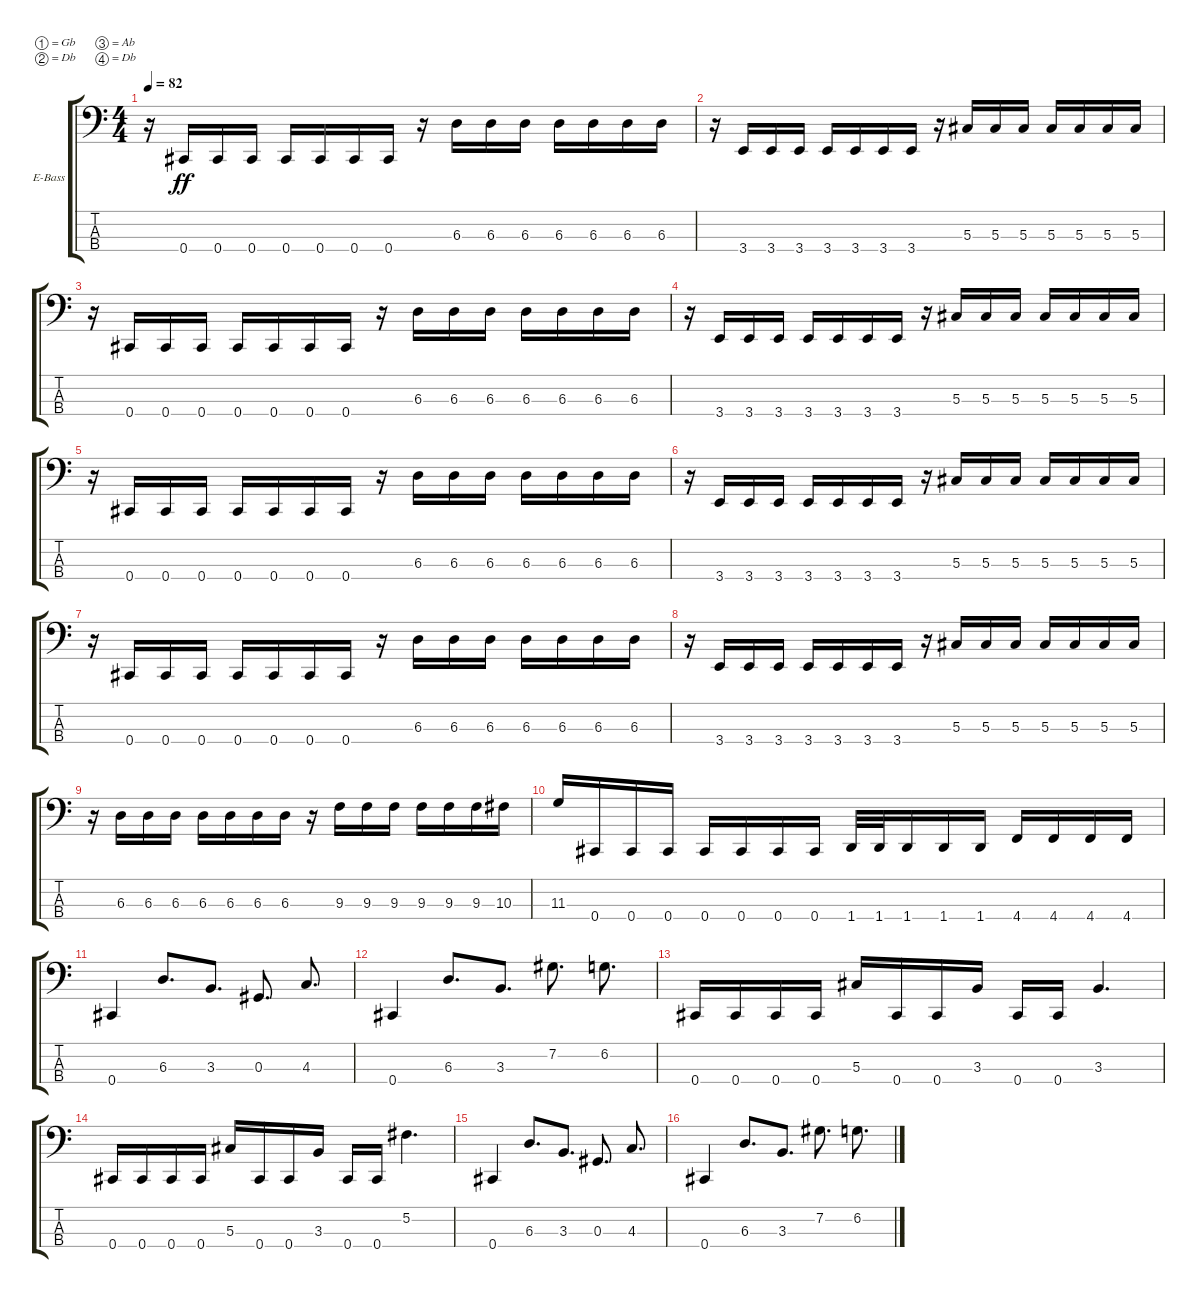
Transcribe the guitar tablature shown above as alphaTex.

\bracketExtendMode groupsimilarinstruments
\firstSystemTrackNameOrientation horizontal
\otherSystemsTrackNameOrientation horizontal
\track ("Electric Bass" "E-Bass") {instrument electricbassfinger}
\staff {score tabs}
\tuning (Gb2 Db2 Ab1 Db1)
\ts (4 4)
\tempo 82
\clef f4
\ks c
r.16{dy ff} 0.4.16 0.4.16 0.4.16 0.4.16 0.4.16 0.4.16 0.4.16 r.16 6.3.16 6.3.16 6.3.16 6.3.16 6.3.16 6.3.16 6.3.16 |
r.16 3.4.16 3.4.16 3.4.16 3.4.16 3.4.16 3.4.16 3.4.16 r.16 5.3.16 5.3.16 5.3.16 5.3.16 5.3.16 5.3.16 5.3.16 |
r.16 0.4.16 0.4.16 0.4.16 0.4.16 0.4.16 0.4.16 0.4.16 r.16 6.3.16 6.3.16 6.3.16 6.3.16 6.3.16 6.3.16 6.3.16 |
r.16 3.4.16 3.4.16 3.4.16 3.4.16 3.4.16 3.4.16 3.4.16 r.16 5.3.16 5.3.16 5.3.16 5.3.16 5.3.16 5.3.16 5.3.16 |
r.16 0.4.16 0.4.16 0.4.16 0.4.16 0.4.16 0.4.16 0.4.16 r.16 6.3.16 6.3.16 6.3.16 6.3.16 6.3.16 6.3.16 6.3.16 |
r.16 3.4.16 3.4.16 3.4.16 3.4.16 3.4.16 3.4.16 3.4.16 r.16 5.3.16 5.3.16 5.3.16 5.3.16 5.3.16 5.3.16 5.3.16 |
r.16 0.4.16 0.4.16 0.4.16 0.4.16 0.4.16 0.4.16 0.4.16 r.16 6.3.16 6.3.16 6.3.16 6.3.16 6.3.16 6.3.16 6.3.16 |
r.16 3.4.16 3.4.16 3.4.16 3.4.16 3.4.16 3.4.16 3.4.16 r.16 5.3.16 5.3.16 5.3.16 5.3.16 5.3.16 5.3.16 5.3.16 |
r.16 6.3.16 6.3.16 6.3.16 6.3.16 6.3.16 6.3.16 6.3.16 r.16 9.3.16 9.3.16 9.3.16 9.3.16 9.3.16 9.3.16 10.3.16 |
11.3.16 0.4.16 0.4.16 0.4.16 0.4.16 0.4.16 0.4.16 0.4.16 1.4.32 1.4.32 1.4.16 1.4.16 1.4.16 4.4.16 4.4.16 4.4.16 4.4.16 |
0.4.4 6.3.8{d} 3.3.8{d} 0.3.8{d} 4.3.8{d} |
0.4.4 6.3.8{d} 3.3.8{d} 7.2.8{d} 6.2.8{d} |
0.4.16 0.4.16 0.4.16 0.4.16 5.3.16 0.4.16 0.4.16 3.3.16 0.4.16 0.4.16 3.3.4{d} |
0.4.16 0.4.16 0.4.16 0.4.16 5.3.16 0.4.16 0.4.16 3.3.16 0.4.16 0.4.16 5.2.4{d} |
0.4.4 6.3.8{d} 3.3.8{d} 0.3.8{d} 4.3.8{d} |
0.4.4 6.3.8{d} 3.3.8{d} 7.2.8{d} 6.2.8{d}
